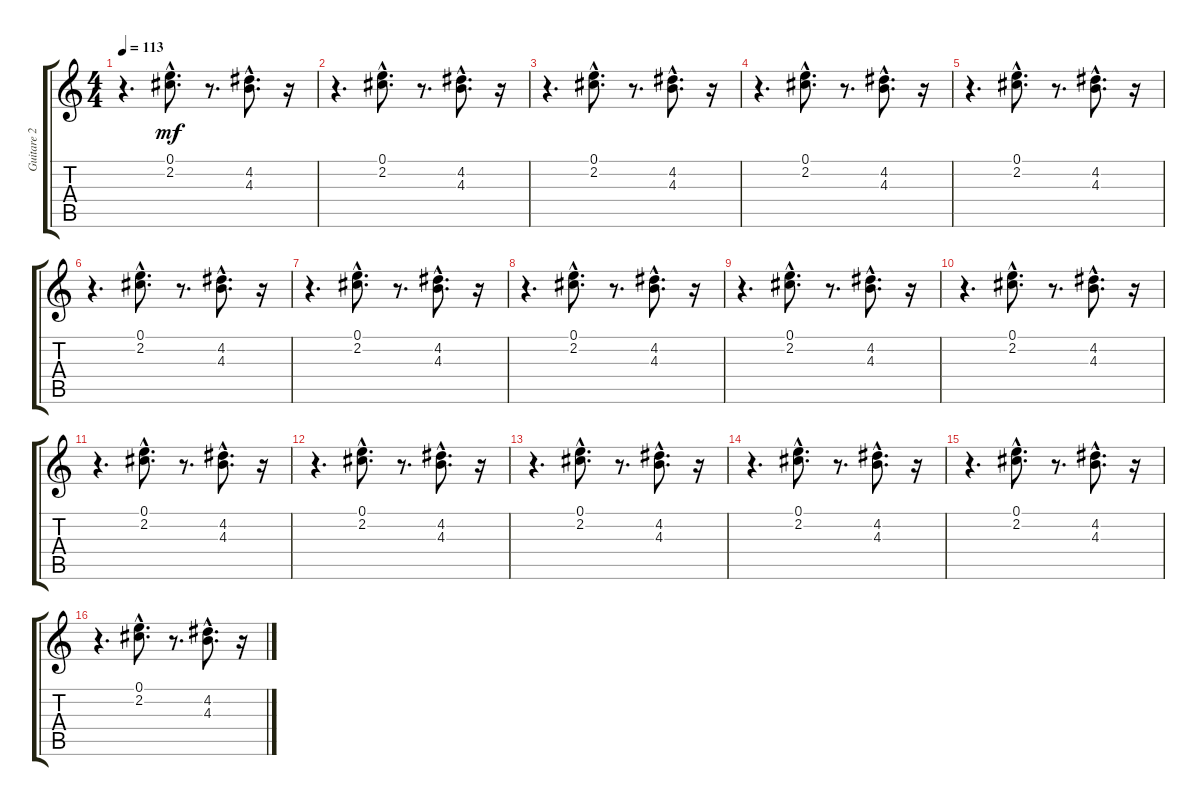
\track ("Guitare 2" "Guitare 2") {instrument acousticguitarsteel}
\staff {score tabs}
\tuning (E4 B3 G3 D3 A2 E2) {hide}
\ts (4 4)
\tempo 113
\clef g2
\ks c
r.4{d dy mf} (0.1{hac} 2.2{hac}).8{d} r.8{d} (4.2{hac} 4.3{hac}).8{d} r.16 |
r.4{d} (0.1{hac} 2.2{hac}).8{d} r.8{d} (4.2{hac} 4.3{hac}).8{d} r.16 |
r.4{d} (0.1{hac} 2.2{hac}).8{d} r.8{d} (4.2{hac} 4.3{hac}).8{d} r.16 |
r.4{d} (0.1{hac} 2.2{hac}).8{d} r.8{d} (4.2{hac} 4.3{hac}).8{d} r.16 |
r.4{d} (0.1{hac} 2.2{hac}).8{d} r.8{d} (4.2{hac} 4.3{hac}).8{d} r.16 |
r.4{d} (0.1{hac} 2.2{hac}).8{d} r.8{d} (4.2{hac} 4.3{hac}).8{d} r.16 |
r.4{d} (0.1{hac} 2.2{hac}).8{d} r.8{d} (4.2{hac} 4.3{hac}).8{d} r.16 |
r.4{d} (0.1{hac} 2.2{hac}).8{d} r.8{d} (4.2{hac} 4.3{hac}).8{d} r.16 |
r.4{d} (0.1{hac} 2.2{hac}).8{d} r.8{d} (4.2{hac} 4.3{hac}).8{d} r.16 |
r.4{d} (0.1{hac} 2.2{hac}).8{d} r.8{d} (4.2{hac} 4.3{hac}).8{d} r.16 |
r.4{d} (0.1{hac} 2.2{hac}).8{d} r.8{d} (4.2{hac} 4.3{hac}).8{d} r.16 |
r.4{d} (0.1{hac} 2.2{hac}).8{d} r.8{d} (4.2{hac} 4.3{hac}).8{d} r.16 |
r.4{d} (0.1{hac} 2.2{hac}).8{d} r.8{d} (4.2{hac} 4.3{hac}).8{d} r.16 |
r.4{d} (0.1{hac} 2.2{hac}).8{d} r.8{d} (4.2{hac} 4.3{hac}).8{d} r.16 |
r.4{d} (0.1{hac} 2.2{hac}).8{d} r.8{d} (4.2{hac} 4.3{hac}).8{d} r.16 |
r.4{d} (0.1{hac} 2.2{hac}).8{d} r.8{d} (4.2{hac} 4.3{hac}).8{d} r.16
